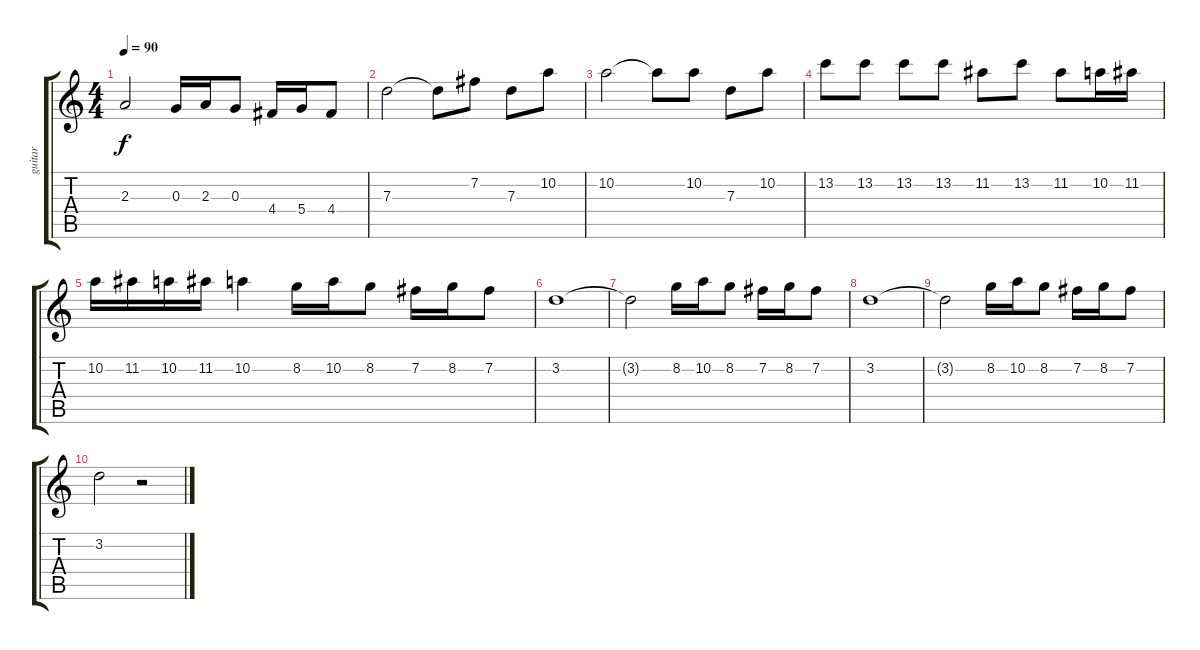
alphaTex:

\track ("guitar" "guitar") {instrument distortionguitar}
\staff {score tabs}
\tuning (E4 B3 G3 D3 A2 D2) {hide}
\ts (4 4)
\tempo 90
\clef g2
\ks c
2.3.2{dy f} 0.3.16 2.3.16 0.3.8 4.4.16 5.4.16 4.4.8 |
7.3.2 7.3{t}.8 7.2.8 7.3.8 10.2.8 |
10.2.2 10.2{t}.8 10.2.8 7.3.8 10.2.8 |
13.2.8 13.2.8 13.2.8 13.2.8 11.2.8 13.2.8 11.2.8 10.2.16 11.2.16 |
10.2.16 11.2.16 10.2.16 11.2.16 10.2.4 8.2.16 10.2.16 8.2.8 7.2.16 8.2.16 7.2.8 |
3.2.1 |
3.2{t}.2 8.2.16 10.2.16 8.2.8 7.2.16 8.2.16 7.2.8 |
3.2.1 |
3.2{t}.2 8.2.16 10.2.16 8.2.8 7.2.16 8.2.16 7.2.8 |
3.2.2 r.2
